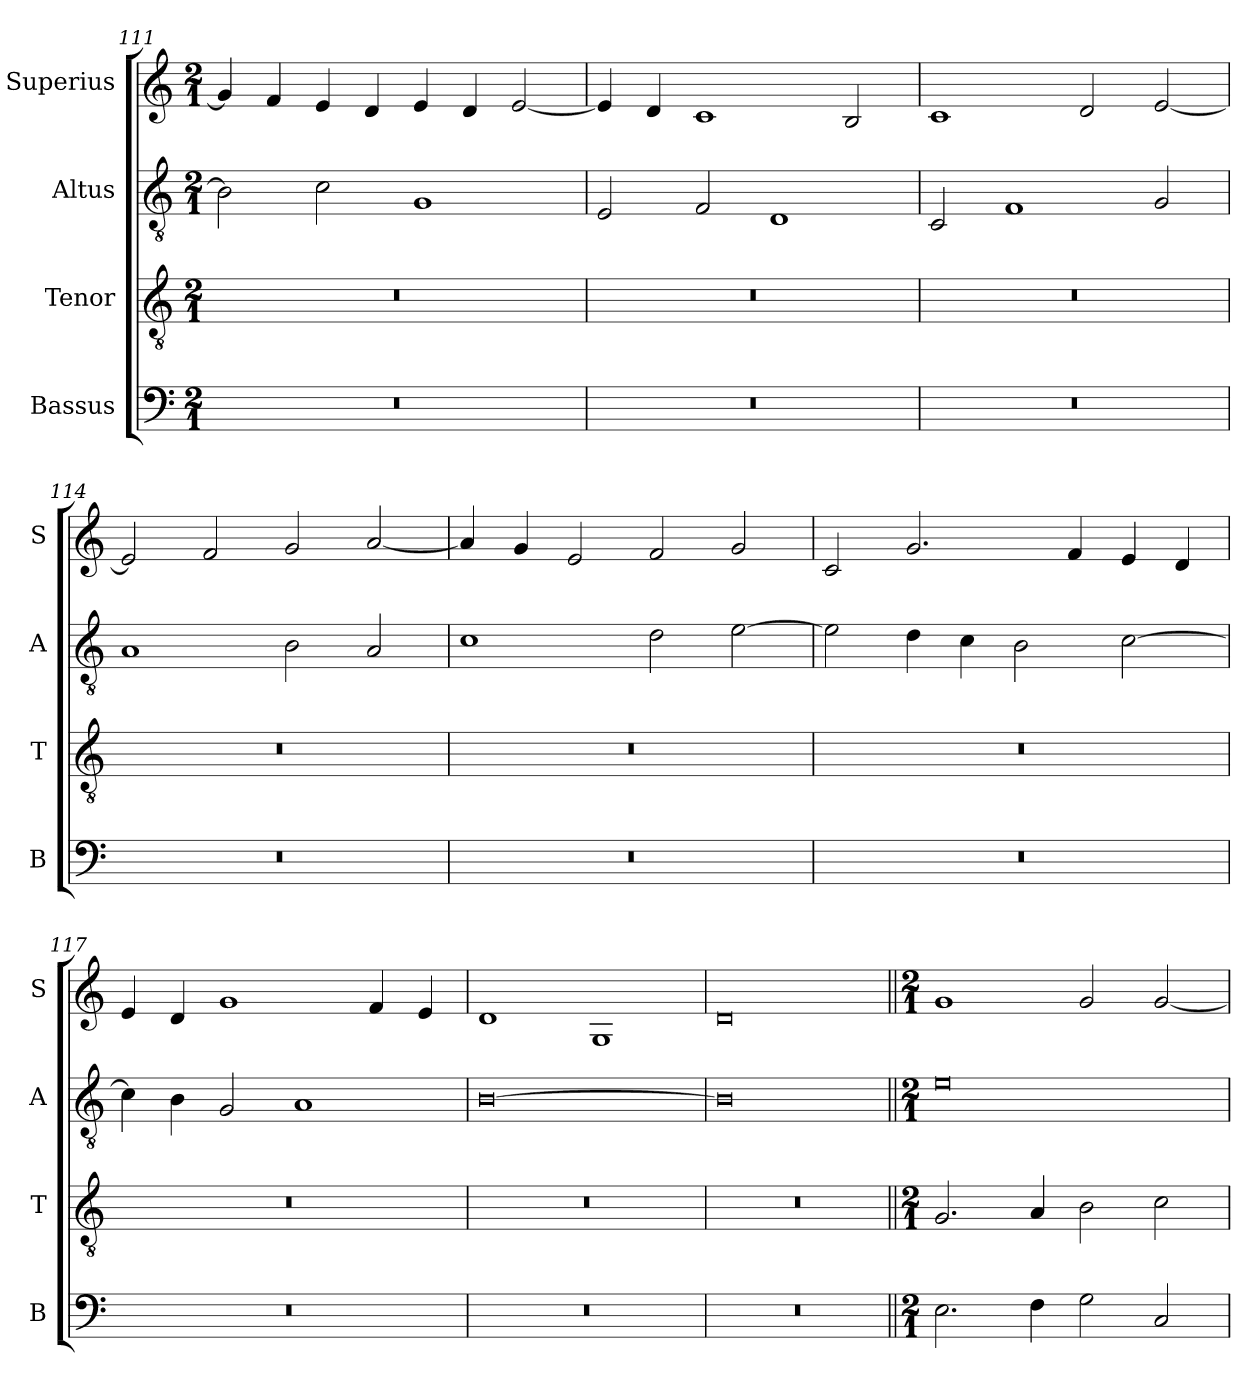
**kern	**kern	**kern	**kern
*part4	*part3	*part2	*part1
*staff4	*staff3	*staff2	*staff1
*I"Bassus	*I"Tenor	*I"Altus	*I"Superius
*I'B	*I'T	*I'A	*I'S
*clefF4	*clefGv2	*clefGv2	*clefG2
*k[]	*k[]	*k[]	*k[]
*M2/1	*M2/1	*M2/1	*M2/1
=111	=111	=111	=111
0r	0r	2B\]	4g/]
.	.	.	4f/
.	.	2c\	4e/
.	.	.	4d/
.	.	1G	4e/
.	.	.	4d/
.	.	.	[2e/
=112	=112	=112	=112
0r	0r	2E/	4e/]
.	.	.	4d/
.	.	2F/	1c
.	.	1D	.
.	.	.	2B/
=113	=113	=113	=113
0r	0r	2C/	1c
.	.	1F	.
.	.	.	2d/
.	.	2G/	[2e/
=114	=114	=114	=114
0r	0r	1A	2e/]
.	.	.	2f/
.	.	2B\	2g/
.	.	2A/	[2a/
=115	=115	=115	=115
0r	0r	1c	4a/]
.	.	.	4g/
.	.	.	2e/
.	.	2d\	2f/
.	.	[2e\	2g/
=116	=116	=116	=116
0r	0r	2e\]	2c/
.	.	4d\	2.g/
.	.	4c\	.
.	.	2B\	.
.	.	.	4f/
.	.	[2c\	4e/
.	.	.	4d/
=117	=117	=117	=117
0r	0r	4c\]	4e/
.	.	4B\	4d/
.	.	2G/	1g
.	.	1A	.
.	.	.	4f/
.	.	.	4e/
=118	=118	=118	=118
0r	0r	[0B	1d
.	.	.	1G
=119	=119	=119	=119
0r	0r	0B]	0d
!!LO:LB:g=z
=120||	=120||	=120||	=120||
*M2/1	*M2/1	*M2/1	*M2/1
2.E\	2.G/	0e	1g
4F\	4A/	.	.
2G\	2B\	.	2g/
2C/	2c\	.	[2g/
=	=	=	=
*-	*-	*-	*-
